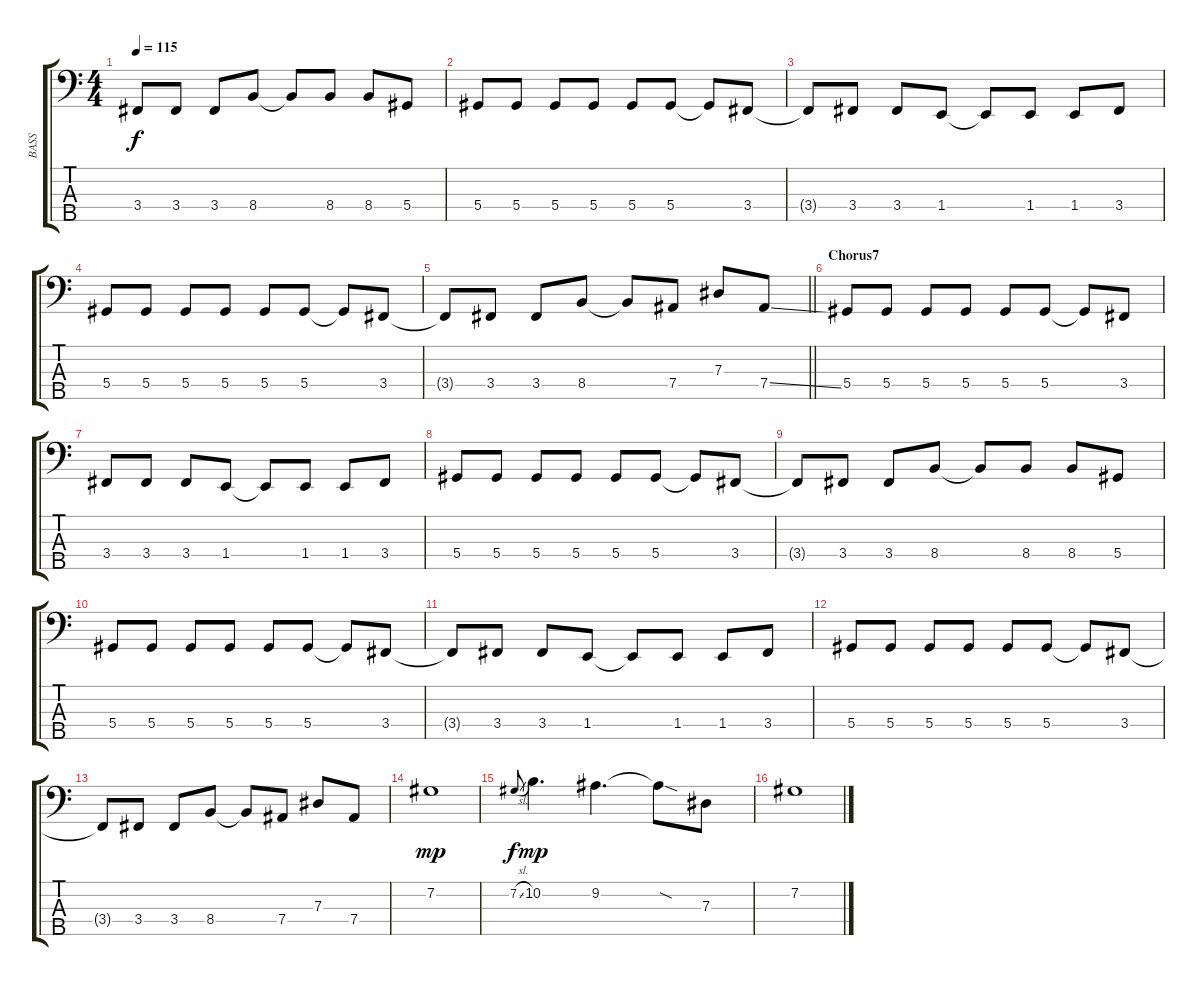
\track ("BASS" "BASS") {instrument electricbasspick}
\staff {score tabs}
\tuning (Gb2 Db2 Ab1 Eb1 Ab0) {hide}
\ts (4 4)
\tempo 115
\clef f4
\ks c
3.4{t}.8{dy f} 3.4.8 3.4.8 8.4.8 8.4{t}.8 8.4.8 8.4.8 5.4.8 |
5.4.8 5.4.8 5.4.8 5.4.8 5.4.8 5.4.8 5.4{t}.8 3.4.8 |
3.4{t}.8 3.4.8 3.4.8 1.4.8 1.4{t}.8 1.4.8 1.4.8 3.4.8 |
5.4.8 5.4.8 5.4.8 5.4.8 5.4.8 5.4.8 5.4{t}.8 3.4.8 |
\barLineRight lightlight
3.4{t}.8 3.4.8 3.4.8 8.4.8 8.4{t}.8 7.4.8 7.3.8 7.4{ss}.8 |
\section ("" "Chorus7")
5.4.8 5.4.8 5.4.8 5.4.8 5.4.8 5.4.8 5.4{t}.8 3.4.8 |
3.4.8 3.4.8 3.4.8 1.4.8 1.4{t}.8 1.4.8 1.4.8 3.4.8 |
5.4.8 5.4.8 5.4.8 5.4.8 5.4.8 5.4.8 5.4{t}.8 3.4.8 |
3.4{t}.8 3.4.8 3.4.8 8.4.8 8.4{t}.8 8.4.8 8.4.8 5.4.8 |
5.4.8 5.4.8 5.4.8 5.4.8 5.4.8 5.4.8 5.4{t}.8 3.4.8 |
3.4{t}.8 3.4.8 3.4.8 1.4.8 1.4{t}.8 1.4.8 1.4.8 3.4.8 |
5.4.8 5.4.8 5.4.8 5.4.8 5.4.8 5.4.8 5.4{t}.8 3.4.8 |
3.4{t}.8 3.4.8 3.4.8 8.4.8 8.4{t}.8 7.4.8 7.3.8 7.4.8 |
7.2.1{dy mp} |
7.2{sl}.8{gr onbeat dy f} 10.2.4{d dy mp} 9.2.4{d} 9.2{sod t}.8 7.3.8 |
7.2.1
